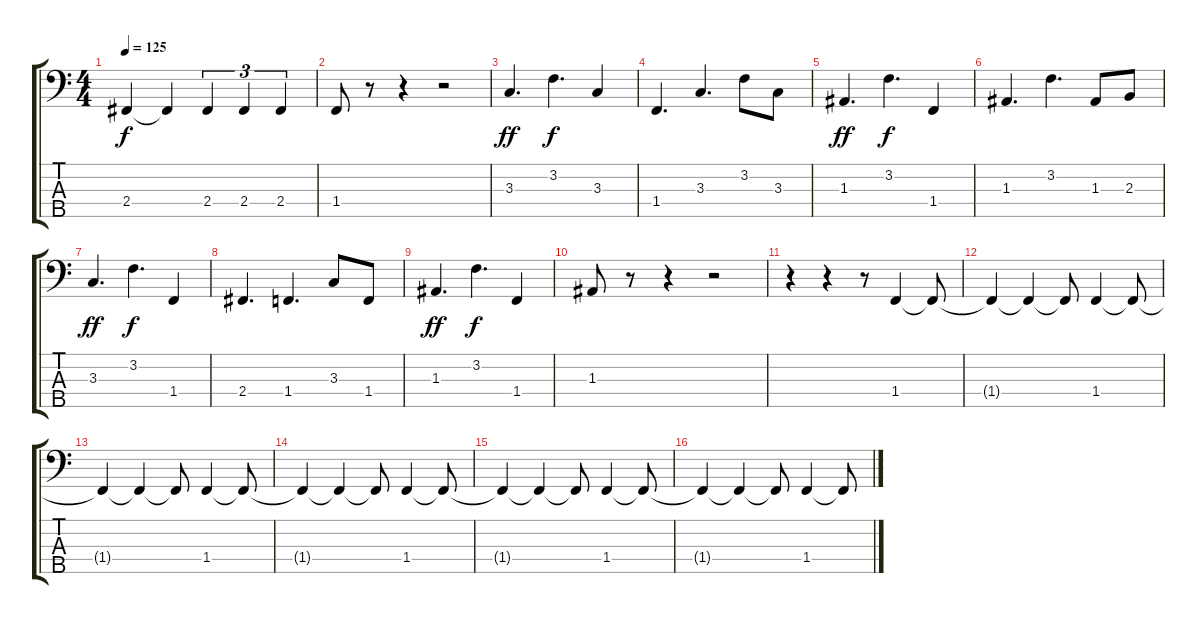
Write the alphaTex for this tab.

\track "" {instrument electricbassfinger}
\staff {score tabs}
\tuning (G2 D2 A1 E1 B0) {hide}
\ts (4 4)
\tempo 125
\clef f4
\ks c
2.4.4{dy f} 2.4{t}.4 2.4.4{tu (3 2)} 2.4.4{tu (3 2)} 2.4.4{tu (3 2)} |
1.4.8 r.8 r.4 r.2 |
3.3.4{d dy ff} 3.2.4{d dy f} 3.3.4 |
1.4.4{d} 3.3.4{d} 3.2.8 3.3.8 |
1.3.4{d dy ff} 3.2.4{d dy f} 1.4.4 |
1.3.4{d} 3.2.4{d} 1.3.8 2.3.8 |
3.3.4{d dy ff} 3.2.4{d dy f} 1.4.4 |
2.4.4{d} 1.4.4{d} 3.3.8 1.4.8 |
1.3.4{d dy ff} 3.2.4{d dy f} 1.4.4 |
1.3.8 r.8 r.4 r.2 |
r.4 r.4 r.8 1.4.4 1.4{t}.8 |
1.4{t}.4 1.4{t}.4 1.4{t}.8 1.4.4 1.4{t}.8 |
1.4{t}.4 1.4{t}.4 1.4{t}.8 1.4.4 1.4{t}.8 |
1.4{t}.4 1.4{t}.4 1.4{t}.8 1.4.4 1.4{t}.8 |
1.4{t}.4 1.4{t}.4 1.4{t}.8 1.4.4 1.4{t}.8 |
1.4{t}.4 1.4{t}.4 1.4{t}.8 1.4.4 1.4{t}.8
